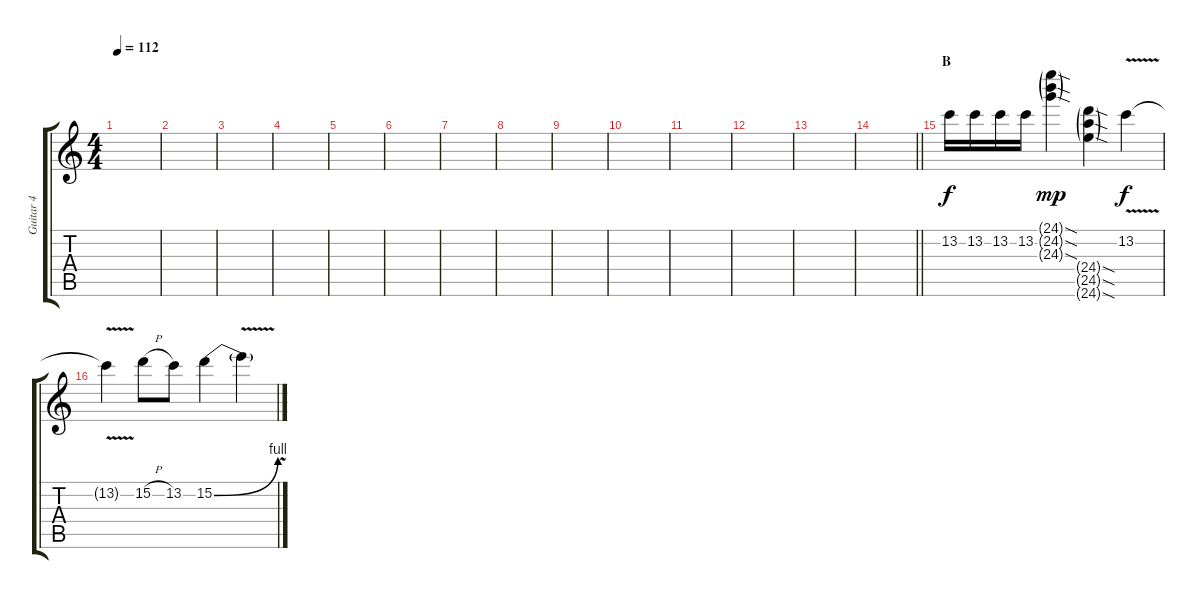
\track ("Guitar 4" "Guitar 4") {instrument distortionguitar}
\staff {score tabs}
\tuning (E4 B3 G3 D3 A2 E2) {hide}
\ts (4 4)
\tempo 112
\clef g2
\ks c
|
|
|
|
|
|
|
|
|
|
|
|
|
\barLineRight lightlight
|
\section ("" "B")
13.2.16 13.2.16 13.2.16 13.2.16 (24.1{sod g} 24.2{sod g} 24.3{sod g}).4{dy mp} (24.4{sod g} 24.5{sod g} 24.6{sod g}).4 13.2{v}.4{dy f} |
13.2{t}.4 15.2{h}.8 13.2.8 15.2{be (bend 0 0 60 4)}.4 15.2{v t}.4
